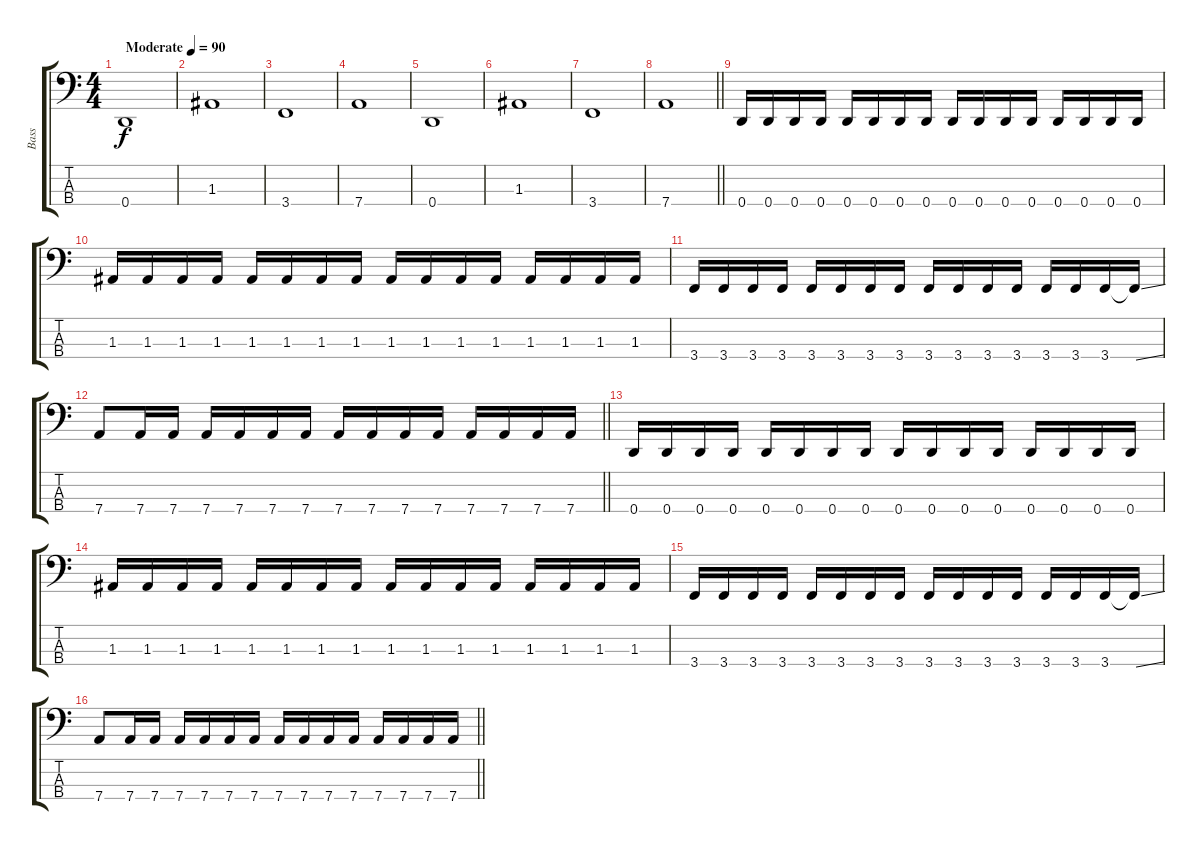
\track ("Bass" "Bass") {instrument electricbasspick}
\staff {score tabs}
\tuning (G2 D2 A1 D1) {hide}
\ts (4 4)
\tempo (90 "Moderate")
\clef f4
\ks c
0.4.1{dy f instrument electricbasspick} |
1.3.1 |
3.4.1 |
7.4.1 |
0.4.1 |
1.3.1 |
3.4.1 |
\barLineRight lightlight
7.4.1 |
\section ("" " ")
0.4.16 0.4.16 0.4.16 0.4.16 0.4.16 0.4.16 0.4.16 0.4.16 0.4.16 0.4.16 0.4.16 0.4.16 0.4.16 0.4.16 0.4.16 0.4.16 |
1.3.16 1.3.16 1.3.16 1.3.16 1.3.16 1.3.16 1.3.16 1.3.16 1.3.16 1.3.16 1.3.16 1.3.16 1.3.16 1.3.16 1.3.16 1.3.16 |
3.4.16 3.4.16 3.4.16 3.4.16 3.4.16 3.4.16 3.4.16 3.4.16 3.4.16 3.4.16 3.4.16 3.4.16 3.4.16 3.4.16 3.4.16 3.4{ss t}.16 |
\barLineRight lightlight
7.4.8 7.4.16 7.4.16 7.4.16 7.4.16 7.4.16 7.4.16 7.4.16 7.4.16 7.4.16 7.4.16 7.4.16 7.4.16 7.4.16 7.4.16 |
\section ("" " ")
0.4.16 0.4.16 0.4.16 0.4.16 0.4.16 0.4.16 0.4.16 0.4.16 0.4.16 0.4.16 0.4.16 0.4.16 0.4.16 0.4.16 0.4.16 0.4.16 |
1.3.16 1.3.16 1.3.16 1.3.16 1.3.16 1.3.16 1.3.16 1.3.16 1.3.16 1.3.16 1.3.16 1.3.16 1.3.16 1.3.16 1.3.16 1.3.16 |
3.4.16 3.4.16 3.4.16 3.4.16 3.4.16 3.4.16 3.4.16 3.4.16 3.4.16 3.4.16 3.4.16 3.4.16 3.4.16 3.4.16 3.4.16 3.4{ss t}.16 |
\barLineRight lightlight
7.4.8 7.4.16 7.4.16 7.4.16 7.4.16 7.4.16 7.4.16 7.4.16 7.4.16 7.4.16 7.4.16 7.4.16 7.4.16 7.4.16 7.4.16
